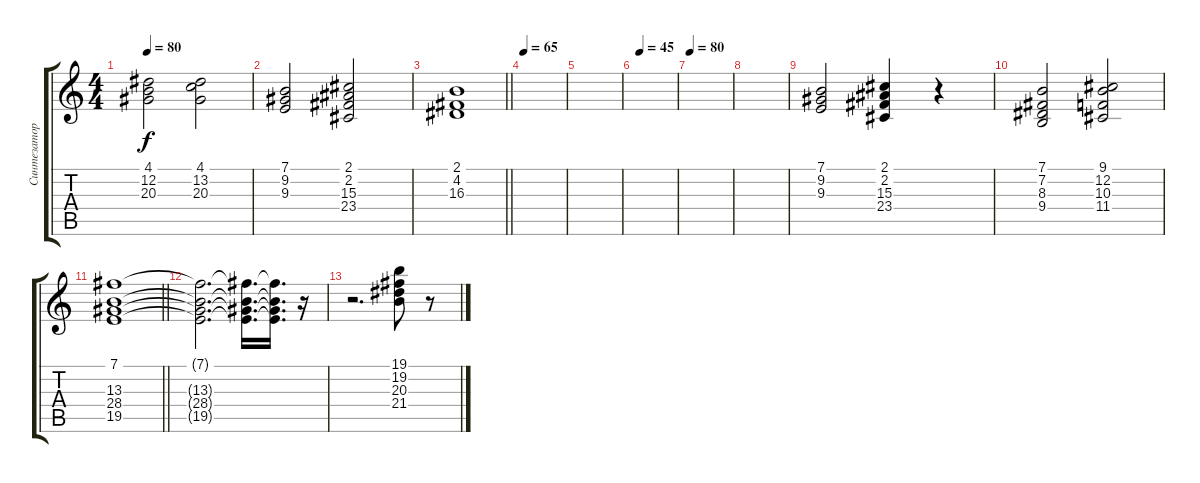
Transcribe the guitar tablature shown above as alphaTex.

\track ("Синтезатор 1" "Синтезатор") {instrument stringensemble1}
\staff {score tabs}
\tuning (E4 B3 G3 D3 A2 E2) {hide}
\ts (4 4)
\tempo 80
\clef g2
\ks c
(4.1 12.2 20.3).2{dy f} (4.1 13.2 20.3).2 |
(7.1 9.2 9.3).2 (2.1 2.2 15.3 23.4).2 |
\barLineRight lightlight
(2.1 4.2 16.3).1 |
\tempo 65
|
|
\tempo (45 0.125)
|
\tempo 80
|
|
(7.1 9.2 9.3).2 (2.1 2.2 15.3 23.4).4 r.4 |
(7.1 7.2 8.3 9.4).2 (9.1 12.2 10.3 11.4).2 |
\barLineRight lightlight
(7.1 13.3 28.4 19.5).1 |
(7.1{t} 13.3{t} 28.4{t} 19.5{t}).2{d} (7.1{t} 13.3{t} 28.4{t} 19.5{t}).16{d} (7.1{t} 13.3{t} 28.4{t} 19.5{t}).16{d} r.16 |
r.2{d} (19.1 19.2 20.3 21.4).8 r.8
